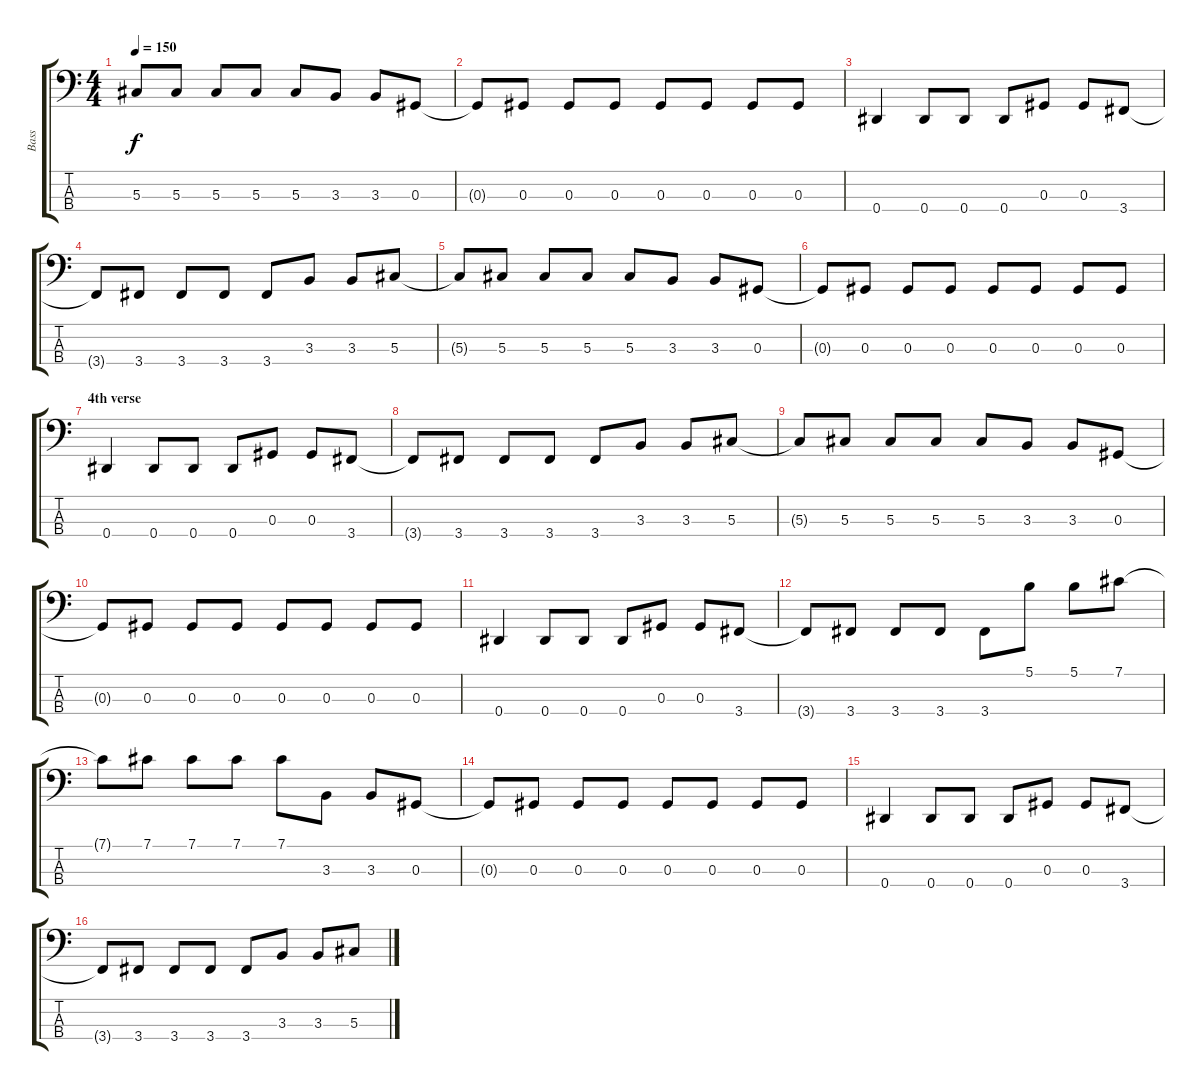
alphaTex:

\track ("Bass" "Bass") {instrument electricbasspick}
\staff {score tabs}
\tuning (Gb2 Db2 Ab1 Eb1) {hide}
\ts (4 4)
\tempo 150
\clef f4
\ks c
5.3{t}.8{dy f} 5.3.8 5.3.8 5.3.8 5.3.8 3.3.8 3.3.8 0.3.8 |
0.3{t}.8 0.3.8 0.3.8 0.3.8 0.3.8 0.3.8 0.3.8 0.3.8 |
0.4.4 0.4.8 0.4.8 0.4.8 0.3.8 0.3.8 3.4.8 |
3.4{t}.8 3.4.8 3.4.8 3.4.8 3.4.8 3.3.8 3.3.8 5.3.8 |
5.3{t}.8 5.3.8 5.3.8 5.3.8 5.3.8 3.3.8 3.3.8 0.3.8 |
0.3{t}.8 0.3.8 0.3.8 0.3.8 0.3.8 0.3.8 0.3.8 0.3.8 |
\section ("" "4th verse")
0.4.4 0.4.8 0.4.8 0.4.8 0.3.8 0.3.8 3.4.8 |
3.4{t}.8 3.4.8 3.4.8 3.4.8 3.4.8 3.3.8 3.3.8 5.3.8 |
5.3{t}.8 5.3.8 5.3.8 5.3.8 5.3.8 3.3.8 3.3.8 0.3.8 |
0.3{t}.8 0.3.8 0.3.8 0.3.8 0.3.8 0.3.8 0.3.8 0.3.8 |
0.4.4 0.4.8 0.4.8 0.4.8 0.3.8 0.3.8 3.4.8 |
3.4{t}.8 3.4.8 3.4.8 3.4.8 3.4.8 5.1.8 5.1.8 7.1.8 |
7.1{t}.8 7.1.8 7.1.8 7.1.8 7.1.8 3.3.8 3.3.8 0.3.8 |
0.3{t}.8 0.3.8 0.3.8 0.3.8 0.3.8 0.3.8 0.3.8 0.3.8 |
0.4.4 0.4.8 0.4.8 0.4.8 0.3.8 0.3.8 3.4.8 |
3.4{t}.8 3.4.8 3.4.8 3.4.8 3.4.8 3.3.8 3.3.8 5.3.8
